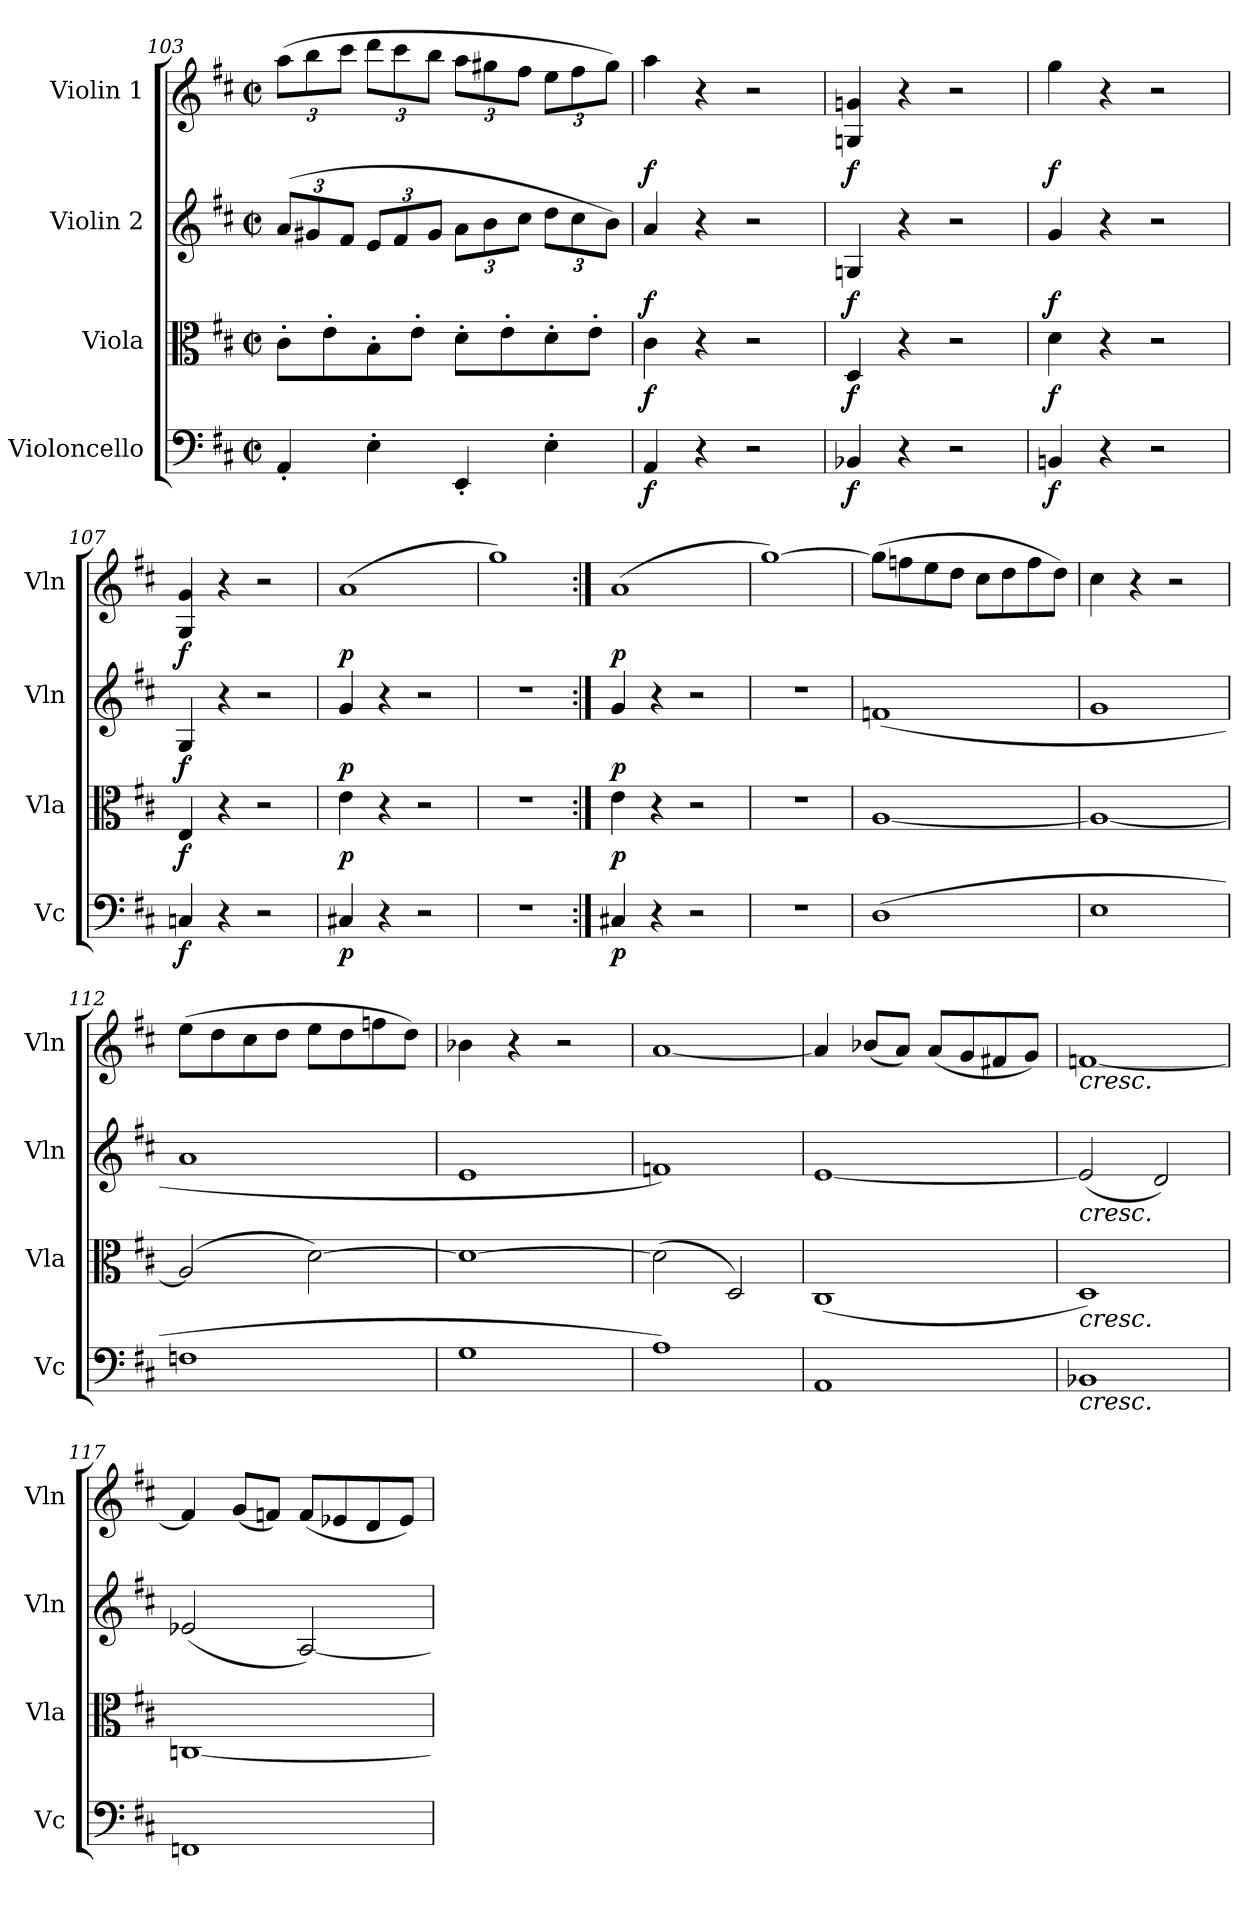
**kern	**dynam	**kern	**dynam	**kern	**dynam	**kern	**dynam
*part4	*part4	*part3	*part3	*part2	*part2	*part1	*part1
*staff4	*staff4	*staff3	*staff3	*staff2	*staff2	*staff1	*staff1
*I"Violoncello	*	*I"Viola	*	*I"Violin 2	*	*I"Violin 1	*
*I'Vc	*	*I'Vla	*	*I'Vln	*	*I'Vln	*
*clefF4	*	*clefC3	*	*clefG2	*	*clefG2	*
*k[f#c#]	*	*k[f#c#]	*	*k[f#c#]	*	*k[f#c#]	*
*M2/2	*	*M2/2	*	*M2/2	*	*M2/2	*
*met(c|)	*	*met(c|)	*	*met(c|)	*	*met(c|)	*
*	*	*	*	*Xbrackettup	*	*Xbrackettup	*
=103	=103	=103	=103	=103	=103	=103	=103
4AA'/	.	8c#'\L	.	(12a/L	.	(12aa\L	.
.	.	.	.	12g#X/	.	12bb\	.
.	.	8e'\	.	.	.	.	.
.	.	.	.	12f#/J	.	12ccc#\J	.
4E'\	.	8B'\	.	12e/L	.	12ddd\L	.
.	.	.	.	12f#/	.	12ccc#\	.
.	.	8e'\J	.	.	.	.	.
.	.	.	.	12g#/J	.	12bb\J	.
4EE'/	.	8d'\L	.	12a\L	.	12aa\L	.
.	.	.	.	12b\	.	12gg#X\	.
.	.	8e'\	.	.	.	.	.
.	.	.	.	12cc#\J	.	12ff#\J	.
4E'\	.	8d'\	.	12dd\L	.	12ee\L	.
.	.	.	.	12cc#\	.	12ff#\	.
.	.	8e'\J	.	.	.	.	.
.	.	.	.	12b\J)	.	12gg#\J)	.
!!LO:LB:g=z
=104	=104	=104	=104	=104	=104	=104	=104
!	!LO:DY:b	!	!LO:DY:b	!	!LO:DY:b	!	!LO:DY:b
4AA/	f	4c#\	f	4a/	f	4aa\	f
4r	.	4r	.	4r	.	4r	.
2r	.	2r	.	2r	.	2r	.
=105	=105	=105	=105	=105	=105	=105	=105
!	!LO:DY:b	!	!LO:DY:b	!	!LO:DY:b	!	!LO:DY:b
4BB-X/	f	4D/	f	4Gn/	f	4Gn/ 4gn/	f
4r	.	4r	.	4r	.	4r	.
2r	.	2r	.	2r	.	2r	.
=106	=106	=106	=106	=106	=106	=106	=106
!	!LO:DY:b	!	!LO:DY:b	!	!LO:DY:b	!	!LO:DY:b
4BBn/	f	4d\	f	4g/	f	4gg\	f
4r	.	4r	.	4r	.	4r	.
2r	.	2r	.	2r	.	2r	.
=107	=107	=107	=107	=107	=107	=107	=107
!	!LO:DY:b	!	!LO:DY:b	!	!LO:DY:b	!	!LO:DY:b
4Cn/	f	4E/	f	4G/	f	4G/ 4g/	f
4r	.	4r	.	4r	.	4r	.
2r	.	2r	.	2r	.	2r	.
=107X1	=107X1	=107X1	=107X1	=107X1	=107X1	=107X1	=107X1
!	!LO:DY:b	!	!LO:DY:b	!	!LO:DY:b	!	!LO:DY:b
4C#X/	p	4e\	p	4g/	p	(1a	p
4r	.	4r	.	4r	.	.	.
2r	.	2r	.	2r	.	.	.
=107X2	=107X2	=107X2	=107X2	=107X2	=107X2	=107X2	=107X2
1r	.	1r	.	1r	.	1gg)	.
=108:|!	=108:|!	=108:|!	=108:|!	=108:|!	=108:|!	=108:|!	=108:|!
!	!LO:DY:b	!	!LO:DY:b	!	!LO:DY:b	!	!LO:DY:b
4C#X/	p	4e\	p	4g/	p	(1a	p
4r	.	4r	.	4r	.	.	.
2r	.	2r	.	2r	.	.	.
=109	=109	=109	=109	=109	=109	=109	=109
1r	.	1r	.	1r	.	[1gg)	.
=110	=110	=110	=110	=110	=110	=110	=110
(1D	.	[1A	.	(1fn	.	(8gg\L]	.
.	.	.	.	.	.	8ffn\	.
.	.	.	.	.	.	8ee\	.
.	.	.	.	.	.	8dd\J	.
.	.	.	.	.	.	8cc#\L	.
.	.	.	.	.	.	8dd\	.
.	.	.	.	.	.	8ff\	.
.	.	.	.	.	.	8dd\J)	.
=111	=111	=111	=111	=111	=111	=111	=111
1E	.	1A_	.	1g	.	4cc#\	.
.	.	.	.	.	.	4r	.
.	.	.	.	.	.	2r	.
=112	=112	=112	=112	=112	=112	=112	=112
1Fn	.	(2A/]	.	1a	.	(8ee\L	.
.	.	.	.	.	.	8dd\	.
.	.	.	.	.	.	8cc#\	.
.	.	.	.	.	.	8dd\J	.
.	.	[2d\)	.	.	.	8ee\L	.
.	.	.	.	.	.	8dd\	.
.	.	.	.	.	.	8ffn\	.
.	.	.	.	.	.	8dd\J)	.
=113	=113	=113	=113	=113	=113	=113	=113
1G	.	1d_	.	1e	.	4b-X\	.
.	.	.	.	.	.	4r	.
.	.	.	.	.	.	2r	.
!!LO:PB:g=z
=114	=114	=114	=114	=114	=114	=114	=114
1A)	.	(2d\]	.	1fn)	.	[1a	.
.	.	2D/)	.	.	.	.	.
!!LO:LB:g=z
=115	=115	=115	=115	=115	=115	=115	=115
1AA	.	(1C#	.	[1e	.	4a/]	.
.	.	.	.	.	.	(8b-X/L	.
.	.	.	.	.	.	8a/J)	.
.	.	.	.	.	.	(8a/L	.
.	.	.	.	.	.	8g/	.
.	.	.	.	.	.	8f#X/	.
.	.	.	.	.	.	8g/J)	.
=116	=116	=116	=116	=116	=116	=116	=116
!	!	!	!	!	!	!LO:TX:b:i:t=cresc.	!
!	!	!	!	!LO:TX:b:i:t=cresc.	!	!	!
!	!	!LO:TX:b:i:t=cresc.	!	!	!	!	!
!LO:TX:b:i:t=cresc.	!	!	!	!	!	!	!
1BB-X	.	1D)	.	(2e/]	.	[1fn	.
.	.	.	.	2d/)	.	.	.
=117	=117	=117	=117	=117	=117	=117	=117
1FFn	.	[1Cn	.	(2e-X/	.	4f/]	.
.	.	.	.	.	.	(8g/L	.
.	.	.	.	.	.	8fn/J)	.
.	.	.	.	[2A/)	.	(8f/L	.
.	.	.	.	.	.	8e-X/	.
.	.	.	.	.	.	8d/	.
.	.	.	.	.	.	8e-/J)	.
=	=	=	=	=	=	=	=
*-	*-	*-	*-	*-	*-	*-	*-
